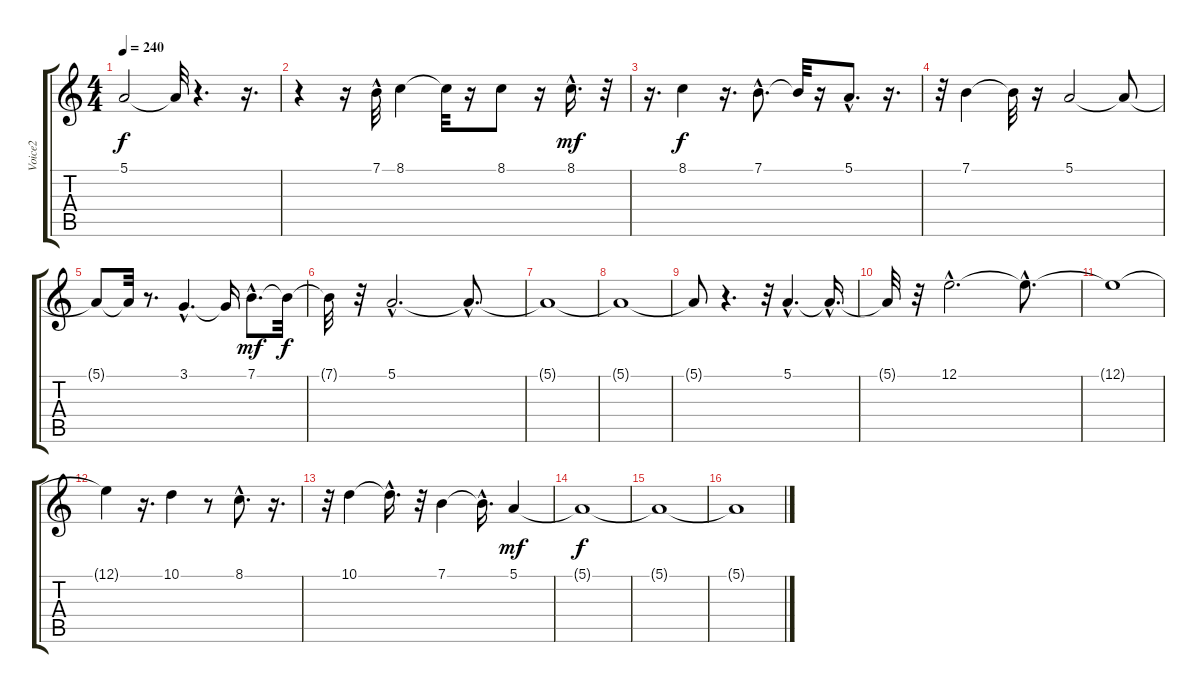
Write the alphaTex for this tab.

\track ("Voice2" "Voice2") {instrument synthvoice}
\staff {score tabs}
\tuning (E4 B3 G3 D3 A2 E2) {hide}
\ts (4 4)
\tempo 240
\clef g2
\ks c
5.1{t}.2{dy f} 5.1{t}.32 r.4{d} r.16{d} |
r.4 r.16 7.1{hac}.32 8.1.4 8.1{t}.32 r.16 8.1.8 r.16 8.1{hac}.16{d dy mf} r.32 |
r.16{d} 8.1.4{dy f} r.16{d} 7.1{hac}.8{d} 7.1{t}.32 r.16 5.1{hac}.8{d} r.16{d} |
r.32 7.1.4 7.1{t}.32 r.16 5.1.2 5.1{t}.8 |
5.1{t}.8 5.1{t}.32 r.8{d} 3.1{hac}.4{d} 3.1{t}.16 7.1{hac}.8{d dy mf} 7.1{t}.32{dy f} |
7.1{t}.32 r.32 5.1{hac}.2{d} 5.1{hac t}.8{d} |
5.1{t}.1 |
5.1{t}.1 |
5.1{t}.8 r.4{d} r.32 5.1{hac}.4{d} 5.1{hac t}.16{d} |
5.1{t}.32 r.32 12.1{hac}.2{d} 12.1{hac t}.8{d} |
12.1{t}.1 |
12.1{t}.4 r.16{d} 10.1.4 r.8 8.1{hac}.8{d} r.16{d} |
r.32 10.1.4 10.1{hac t}.16{d} r.32 7.1.4 7.1{hac t}.16{d} 5.1.4{dy mf} |
5.1{t}.1{dy f} |
5.1{t}.1 |
5.1{t}.1
